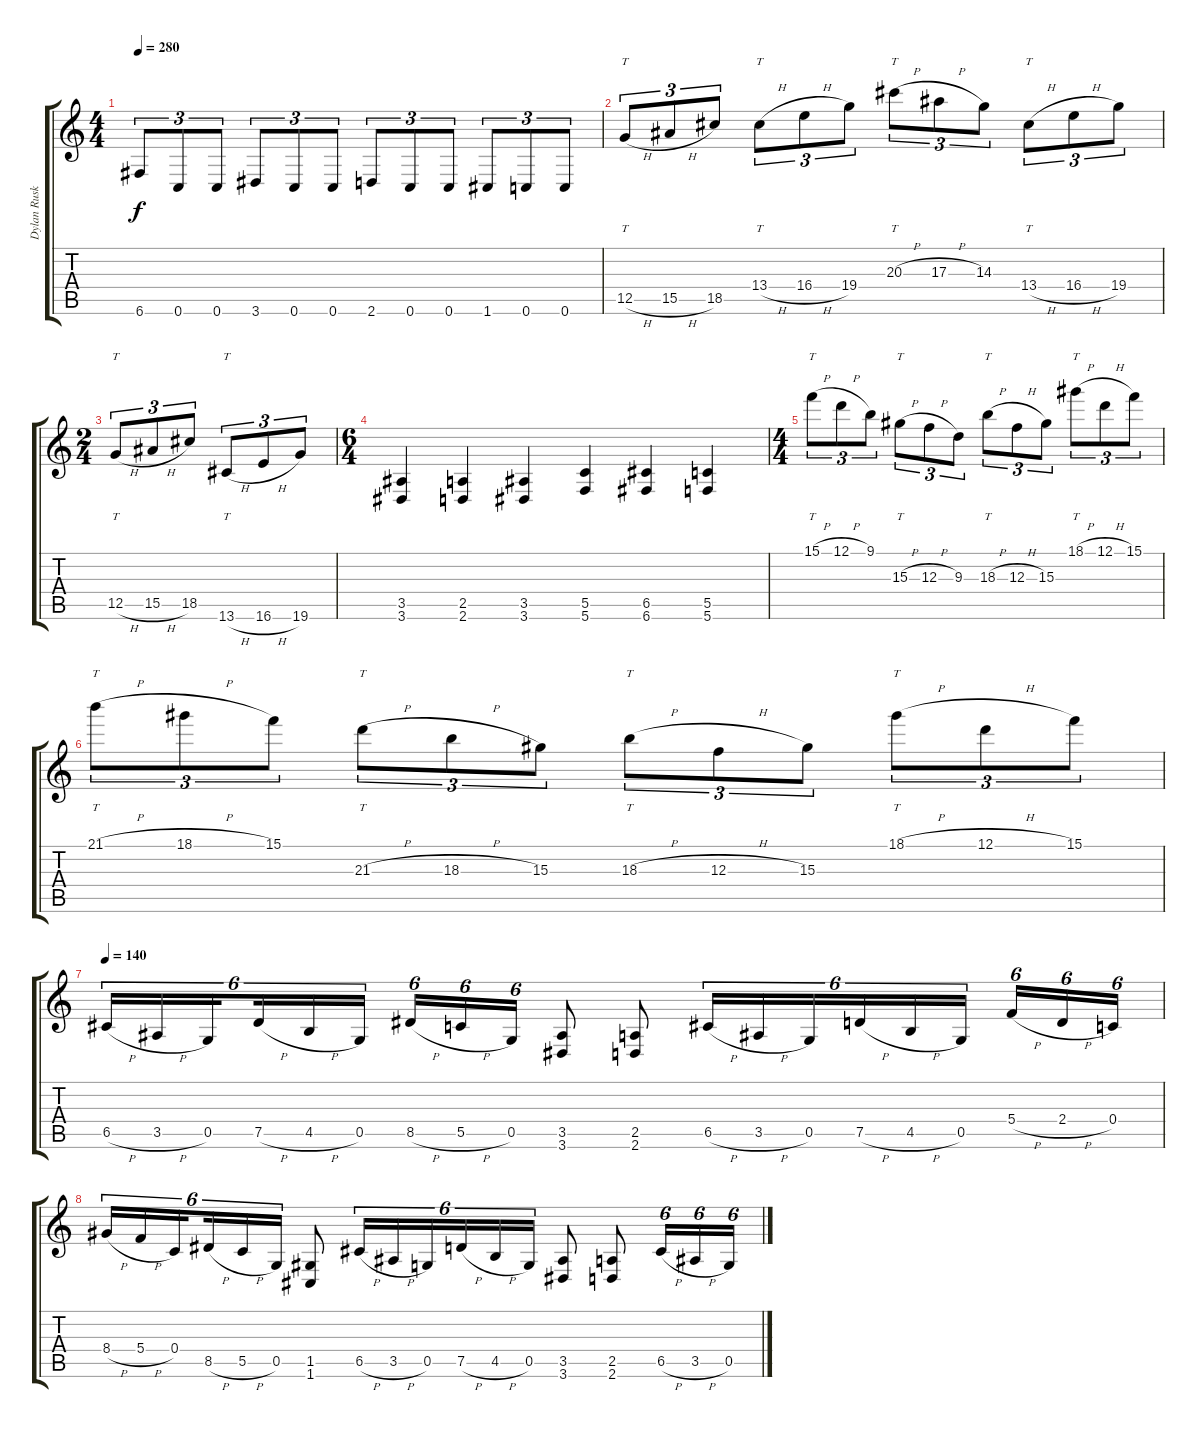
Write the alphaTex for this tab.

\track ("Dylan Ruskin" "Dylan Rusk") {instrument distortionguitar}
\staff {score tabs}
\tuning (D4 A3 F3 C3 G2 C2) {hide}
\ts (4 4)
\tempo 280
\clef g2
\ks c
6.6.8{tu (3 2) dy f} 0.6.8{tu (3 2)} 0.6.8{tu (3 2)} 3.6.8{tu (3 2)} 0.6.8{tu (3 2)} 0.6.8{tu (3 2)} 2.6.8{tu (3 2)} 0.6.8{tu (3 2)} 0.6.8{tu (3 2)} 1.6.8{tu (3 2)} 0.6.8{tu (3 2)} 0.6.8{tu (3 2)} |
12.5{h}.8{tt tu (3 2)} 15.5{h}.8{tu (3 2)} 18.5.8{tu (3 2)} 13.4{h}.8{tt tu (3 2)} 16.4{h}.8{tu (3 2)} 19.4.8{tu (3 2)} 20.3{h}.8{tt tu (3 2)} 17.3{h}.8{tu (3 2)} 14.3.8{tu (3 2)} 13.4{h}.8{tt tu (3 2)} 16.4{h}.8{tu (3 2)} 19.4.8{tu (3 2)} |
\ts (2 4)
12.5{h}.8{tt tu (3 2)} 15.5{h}.8{tu (3 2)} 18.5.8{tu (3 2)} 13.6{h}.8{tt tu (3 2)} 16.6{h}.8{tu (3 2)} 19.6.8{tu (3 2)} |
\ts (6 4)
(3.5 3.6).4 (2.5 2.6).4 (3.5 3.6).4 (5.5 5.6).4 (6.5 6.6).4 (5.5 5.6).4 |
\ts (4 4)
15.1{h}.8{tt tu (3 2)} 12.1{h}.8{tu (3 2)} 9.1.8{tu (3 2)} 15.3{h}.8{tt tu (3 2)} 12.3{h}.8{tu (3 2)} 9.3.8{tu (3 2)} 18.3{h}.8{tt tu (3 2)} 12.3{h}.8{tu (3 2)} 15.3.8{tu (3 2)} 18.1{h}.8{tt tu (3 2)} 12.1{h}.8{tu (3 2)} 15.1.8{tu (3 2)} |
21.1{h}.8{tt tu (3 2)} 18.1{h}.8{tu (3 2)} 15.1.8{tu (3 2)} 21.3{h}.8{tt tu (3 2)} 18.3{h}.8{tu (3 2)} 15.3.8{tu (3 2)} 18.3{h}.8{tt tu (3 2)} 12.3{h}.8{tu (3 2)} 15.3.8{tu (3 2)} 18.1{h}.8{tt tu (3 2)} 12.1{h}.8{tu (3 2)} 15.1.8{tu (3 2)} |
\tempo 140
6.5{h}.16{tu (6 4)} 3.5{h}.16{tu (6 4)} 0.5.16{tu (6 4) beam splitsecondary} 7.5{h}.16{tu (6 4)} 4.5{h}.16{tu (6 4)} 0.5.16{tu (6 4)} 8.5{h}.16{tu (6 4)} 5.5{h}.16{tu (6 4)} 0.5.16{tu (6 4)} (3.5 3.6).8 (2.5 2.6).8 6.5{h}.16{tu (6 4)} 3.5{h}.16{tu (6 4)} 0.5.16{tu (6 4)} 7.5{h}.16{tu (6 4)} 4.5{h}.16{tu (6 4)} 0.5.16{tu (6 4) beam splitsecondary} 5.4{h}.16{tu (6 4)} 2.4{h}.16{tu (6 4)} 0.4.16{tu (6 4)} |
8.4{h}.16{tu (6 4)} 5.4{h}.16{tu (6 4)} 0.4.16{tu (6 4) beam splitsecondary} 8.5{h}.16{tu (6 4)} 5.5{h}.16{tu (6 4)} 0.5.16{tu (6 4)} (1.5 1.6).8 6.5{h}.16{tu (6 4)} 3.5{h}.16{tu (6 4)} 0.5.16{tu (6 4)} 7.5{h}.16{tu (6 4)} 4.5{h}.16{tu (6 4)} 0.5.16{tu (6 4)} (3.5 3.6).8 (2.5 2.6).8 6.5{h}.16{tu (6 4)} 3.5{h}.16{tu (6 4)} 0.5.16{tu (6 4)}
